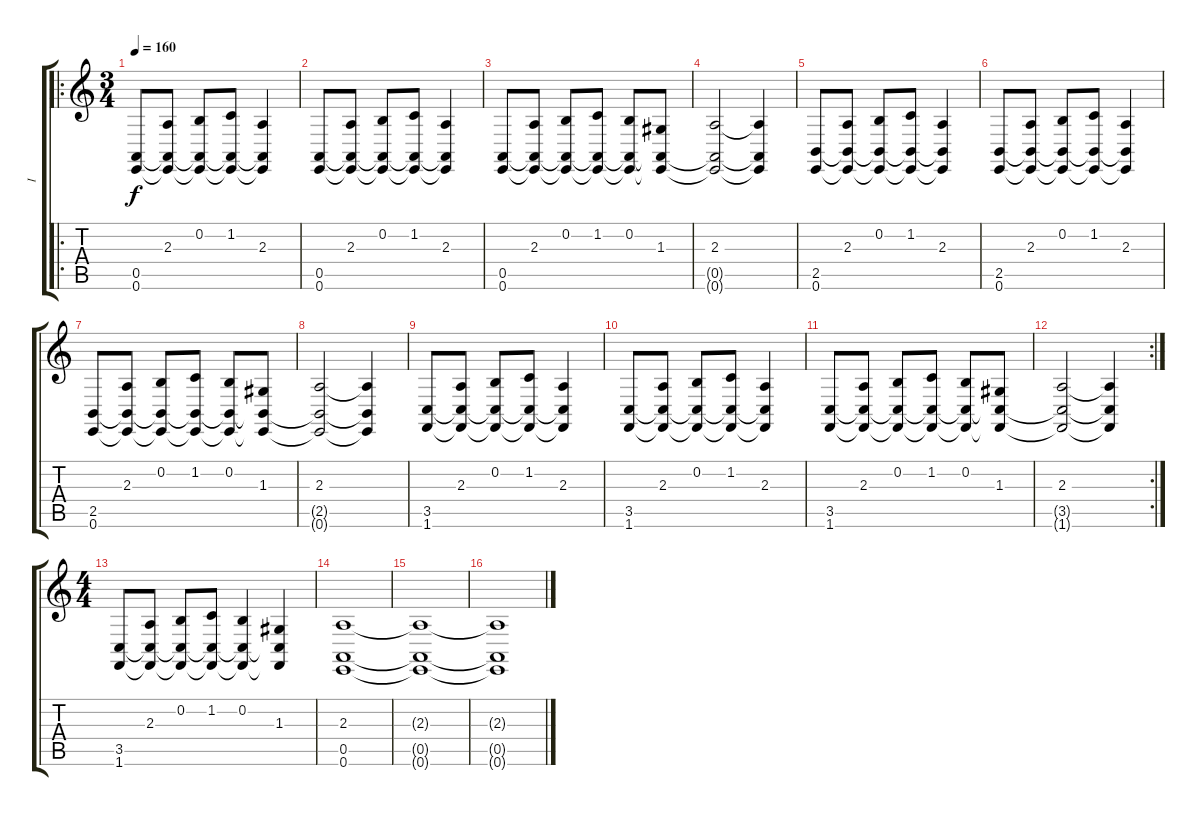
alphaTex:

\track ("I" "I") {instrument violin}
\staff {score tabs}
\tuning (E4 B3 G3 D3 A2 E2) {hide}
\ro
\ts (3 4)
\tempo 160
\clef g2
\ks c
(0.5 0.6).8{dy f instrument violin} (2.3 0.5{t} 0.6{t}).8 (0.2 0.5{t} 0.6{t}).8 (1.2 0.5{t} 0.6{t}).8 (2.3 0.5{t} 0.6{t}).4 |
(0.5 0.6).8 (2.3 0.5{t} 0.6{t}).8 (0.2 0.5{t} 0.6{t}).8 (1.2 0.5{t} 0.6{t}).8 (2.3 0.5{t} 0.6{t}).4 |
(0.5 0.6).8 (2.3 0.5{t} 0.6{t}).8 (0.2 0.5{t} 0.6{t}).8 (1.2 0.5{t} 0.6{t}).8 (0.2 0.5{t} 0.6{t}).8 (1.3 0.5{t} 0.6{t}).8 |
(2.3 0.5{t} 0.6{t}).2 (2.3{t} 0.5{t} 0.6{t}).4 |
(2.5 0.6).8 (2.3 2.5{t} 0.6{t}).8 (0.2 2.5{t} 0.6{t}).8 (1.2 2.5{t} 0.6{t}).8 (2.3 2.5{t} 0.6{t}).4 |
(2.5 0.6).8 (2.3 2.5{t} 0.6{t}).8 (0.2 2.5{t} 0.6{t}).8 (1.2 2.5{t} 0.6{t}).8 (2.3 2.5{t} 0.6{t}).4 |
(2.5 0.6).8 (2.3 2.5{t} 0.6{t}).8 (0.2 2.5{t} 0.6{t}).8 (1.2 2.5{t} 0.6{t}).8 (0.2 2.5{t} 0.6{t}).8 (1.3 2.5{t} 0.6{t}).8 |
(2.3 2.5{t} 0.6{t}).2 (2.3{t} 2.5{t} 0.6{t}).4 |
(3.5 1.6).8 (2.3 3.5{t} 1.6{t}).8 (0.2 3.5{t} 1.6{t}).8 (1.2 3.5{t} 1.6{t}).8 (2.3 3.5{t} 1.6{t}).4 |
(3.5 1.6).8 (2.3 3.5{t} 1.6{t}).8 (0.2 3.5{t} 1.6{t}).8 (1.2 3.5{t} 1.6{t}).8 (2.3 3.5{t} 1.6{t}).4 |
(3.5 1.6).8 (2.3 3.5{t} 1.6{t}).8 (0.2 3.5{t} 1.6{t}).8 (1.2 3.5{t} 1.6{t}).8 (0.2 3.5{t} 1.6{t}).8 (1.3 3.5{t} 1.6{t}).8 |
\rc 2
(2.3 3.5{t} 1.6{t}).2 (2.3{t} 3.5{t} 1.6{t}).4 |
\ts (4 4)
(3.5 1.6).8 (2.3 3.5{t} 1.6{t}).8 (0.2 3.5{t} 1.6{t}).8 (1.2 3.5{t} 1.6{t}).8 (0.2 3.5{t} 1.6{t}).4 (1.3 3.5{t} 1.6{t}).4 |
(2.3 0.5 0.6).1 |
(2.3{t} 0.5{t} 0.6{t}).1 |
(2.3{t} 0.5{t} 0.6{t}).1
